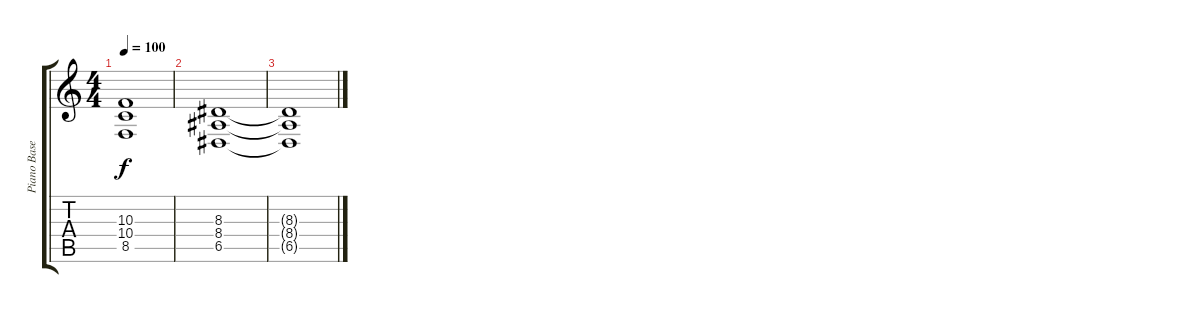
\track ("Piano Base - Piano 2" "Piano Base") {instrument acousticgrandpiano}
\staff {score tabs}
\tuning (E4 B3 G3 D3 A2 D2) {hide}
\ts (4 4)
\tempo 100
\clef g2
\ks c
(10.3{t} 10.4{t} 8.5{t}).1{dy f} |
(8.3 8.4 6.5).1 |
(8.3{t} 8.4{t} 6.5{t}).1
